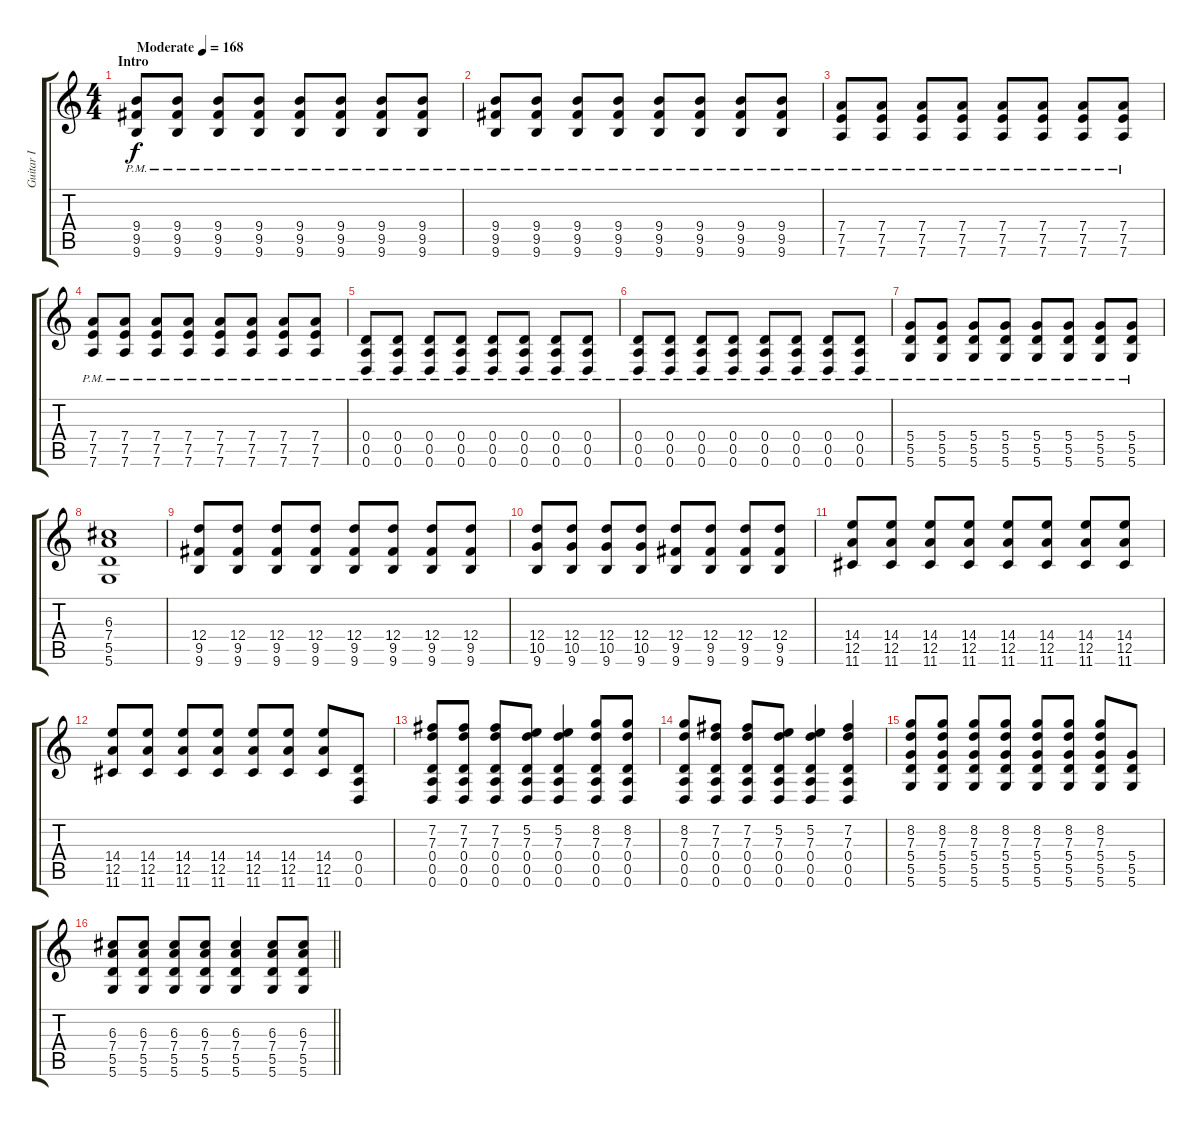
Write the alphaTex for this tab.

\track ("Guitar I" "Guitar I") {instrument overdrivenguitar}
\staff {score tabs}
\tuning (E4 B3 G3 D3 A2 D2) {hide}
\ts (4 4)
\section ("" "Intro")
\tempo (168 "Moderate")
\clef g2
\ks c
(9.4{pm} 9.5{pm} 9.6{pm}).8{dy f instrument overdrivenguitar} (9.4{pm} 9.5{pm} 9.6{pm}).8 (9.4{pm} 9.5{pm} 9.6{pm}).8 (9.4{pm} 9.5{pm} 9.6{pm}).8 (9.4{pm} 9.5{pm} 9.6{pm}).8 (9.4{pm} 9.5{pm} 9.6{pm}).8 (9.4{pm} 9.5{pm} 9.6{pm}).8 (9.4{pm} 9.5{pm} 9.6{pm}).8 |
(9.4{pm} 9.5{pm} 9.6{pm}).8 (9.4{pm} 9.5{pm} 9.6{pm}).8 (9.4{pm} 9.5{pm} 9.6{pm}).8 (9.4{pm} 9.5{pm} 9.6{pm}).8 (9.4{pm} 9.5{pm} 9.6{pm}).8 (9.4{pm} 9.5{pm} 9.6{pm}).8 (9.4{pm} 9.5{pm} 9.6{pm}).8 (9.4{pm} 9.5{pm} 9.6{pm}).8 |
(7.4{pm} 7.5{pm} 7.6{pm}).8 (7.4{pm} 7.5{pm} 7.6{pm}).8 (7.4{pm} 7.5{pm} 7.6{pm}).8 (7.4{pm} 7.5{pm} 7.6{pm}).8 (7.4{pm} 7.5{pm} 7.6{pm}).8 (7.4{pm} 7.5{pm} 7.6{pm}).8 (7.4{pm} 7.5{pm} 7.6{pm}).8 (7.4{pm} 7.5{pm} 7.6{pm}).8 |
(7.4{pm} 7.5{pm} 7.6{pm}).8 (7.4{pm} 7.5{pm} 7.6{pm}).8 (7.4{pm} 7.5{pm} 7.6{pm}).8 (7.4{pm} 7.5{pm} 7.6{pm}).8 (7.4{pm} 7.5{pm} 7.6{pm}).8 (7.4{pm} 7.5{pm} 7.6{pm}).8 (7.4{pm} 7.5{pm} 7.6{pm}).8 (7.4{pm} 7.5{pm} 7.6{pm}).8 |
(0.4{pm} 0.5{pm} 0.6{pm}).8 (0.4{pm} 0.5{pm} 0.6{pm}).8 (0.4{pm} 0.5{pm} 0.6{pm}).8 (0.4{pm} 0.5{pm} 0.6{pm}).8 (0.4{pm} 0.5{pm} 0.6{pm}).8 (0.4{pm} 0.5{pm} 0.6{pm}).8 (0.4{pm} 0.5{pm} 0.6{pm}).8 (0.4{pm} 0.5{pm} 0.6{pm}).8 |
(0.4{pm} 0.5{pm} 0.6{pm}).8 (0.4{pm} 0.5{pm} 0.6{pm}).8 (0.4{pm} 0.5{pm} 0.6{pm}).8 (0.4{pm} 0.5{pm} 0.6{pm}).8 (0.4{pm} 0.5{pm} 0.6{pm}).8 (0.4{pm} 0.5{pm} 0.6{pm}).8 (0.4{pm} 0.5{pm} 0.6{pm}).8 (0.4{pm} 0.5{pm} 0.6{pm}).8 |
(5.4{pm} 5.5{pm} 5.6{pm}).8 (5.4{pm} 5.5{pm} 5.6{pm}).8 (5.4{pm} 5.5{pm} 5.6{pm}).8 (5.4{pm} 5.5{pm} 5.6{pm}).8 (5.4{pm} 5.5{pm} 5.6{pm}).8 (5.4{pm} 5.5{pm} 5.6{pm}).8 (5.4{pm} 5.5{pm} 5.6{pm}).8 (5.4{pm} 5.5{pm} 5.6{pm}).8 |
(6.3 7.4 5.5 5.6).1 |
(12.4 9.5 9.6).8 (12.4 9.5 9.6).8 (12.4 9.5 9.6).8 (12.4 9.5 9.6).8 (12.4 9.5 9.6).8 (12.4 9.5 9.6).8 (12.4 9.5 9.6).8 (12.4 9.5 9.6).8 |
(12.4 10.5 9.6).8 (12.4 10.5 9.6).8 (12.4 10.5 9.6).8 (12.4 10.5 9.6).8 (12.4 9.5 9.6).8 (12.4 9.5 9.6).8 (12.4 9.5 9.6).8 (12.4 9.5 9.6).8 |
(14.4 12.5 11.6).8 (14.4 12.5 11.6).8 (14.4 12.5 11.6).8 (14.4 12.5 11.6).8 (14.4 12.5 11.6).8 (14.4 12.5 11.6).8 (14.4 12.5 11.6).8 (14.4 12.5 11.6).8 |
(14.4 12.5 11.6).8 (14.4 12.5 11.6).8 (14.4 12.5 11.6).8 (14.4 12.5 11.6).8 (14.4 12.5 11.6).8 (14.4 12.5 11.6).8 (14.4 12.5 11.6).8 (0.4 0.5 0.6).8 |
(7.2 7.3 0.4 0.5 0.6).8 (7.2 7.3 0.4 0.5 0.6).8 (7.2 7.3 0.4 0.5 0.6).8 (5.2 7.3 0.4 0.5 0.6).8 (5.2 7.3 0.4 0.5 0.6).4 (8.2 7.3 0.4 0.5 0.6).8 (8.2 7.3 0.4 0.5 0.6).8 |
(8.2 7.3 0.4 0.5 0.6).8 (7.2 7.3 0.4 0.5 0.6).8 (7.2 7.3 0.4 0.5 0.6).8 (5.2 7.3 0.4 0.5 0.6).8 (5.2 7.3 0.4 0.5 0.6).4 (7.2 7.3 0.4 0.5 0.6).4 |
(8.2 7.3 5.4 5.5 5.6).8 (8.2 7.3 5.4 5.5 5.6).8 (8.2 7.3 5.4 5.5 5.6).8 (8.2 7.3 5.4 5.5 5.6).8 (8.2 7.3 5.4 5.5 5.6).8 (8.2 7.3 5.4 5.5 5.6).8 (8.2 7.3 5.4 5.5 5.6).8 (5.4 5.5 5.6).8 |
\barLineRight lightlight
(6.3 7.4 5.5 5.6).8 (6.3 7.4 5.5 5.6).8 (6.3 7.4 5.5 5.6).8 (6.3 7.4 5.5 5.6).8 (6.3 7.4 5.5 5.6).4 (6.3 7.4 5.5 5.6).8 (6.3 7.4 5.5 5.6).8
